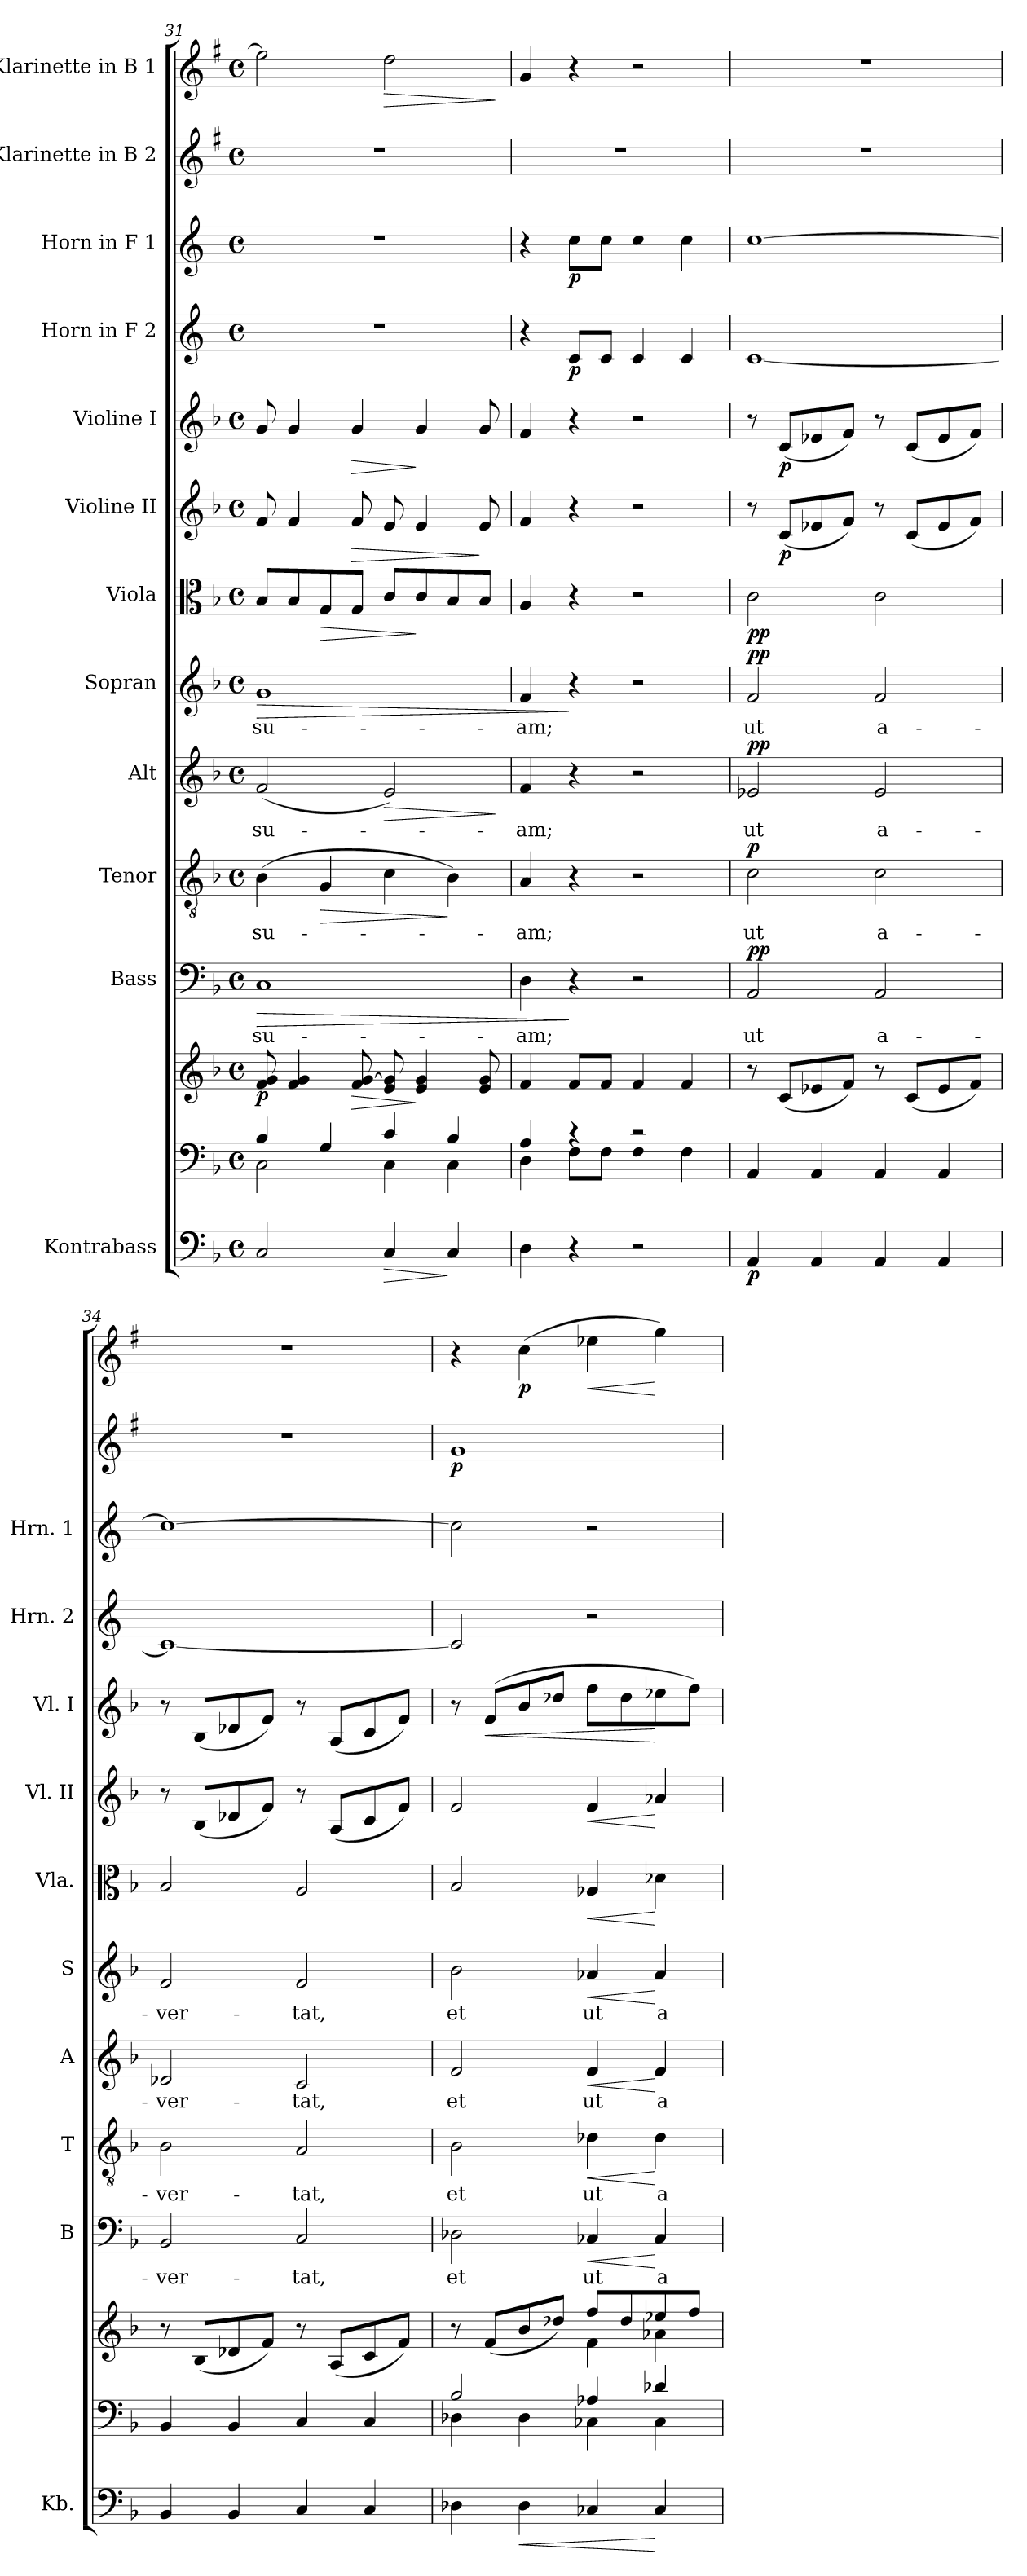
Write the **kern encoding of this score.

**kern	**dynam	**kern	**kern	**dynam	**kern	**text	**dynam	**kern	**text	**dynam	**kern	**text	**dynam	**kern	**text	**dynam	**kern	**dynam	**kern	**dynam	**kern	**dynam	**kern	**dynam	**kern	**dynam	**kern	**dynam	**kern	**dynam
*part13	*part13	*part12	*part12	*part12	*part11	*part11	*part11	*part10	*part10	*part10	*part9	*part9	*part9	*part8	*part8	*part8	*part7	*part7	*part6	*part6	*part5	*part5	*part4	*part4	*part3	*part3	*part2	*part2	*part1	*part1
*staff14	*staff14	*staff13	*staff12	*staff12/13	*staff11	*staff11	*staff11	*staff10	*staff10	*staff10	*staff9	*staff9	*staff9	*staff8	*staff8	*staff8	*staff7	*staff7	*staff6	*staff6	*staff5	*staff5	*staff4	*staff4	*staff3	*staff3	*staff2	*staff2	*staff1	*staff1
*I"Kontrabass	*	*	*	*	*I"Bass	*	*	*I"Tenor	*	*	*I"Alt	*	*	*I"Sopran	*	*	*I"Viola	*	*I"Violine II	*	*I"Violine I	*	*I"Horn in F 2	*	*I"Horn in F 1	*	*I"Klarinette in B 2	*	*I"Klarinette in B 1	*
*I'Kb.	*	*	*	*	*I'B	*	*	*I'T	*	*	*I'A	*	*	*I'S	*	*	*I'Vla.	*	*I'Vl. II	*	*I'Vl. I	*	*I'Hrn. 2	*	*I'Hrn. 1	*	*	*	*	*
*clefF4	*	*clefF4	*clefG2	*	*clefF4	*	*	*clefGv2	*	*	*clefG2	*	*	*clefG2	*	*	*clefC3	*	*clefG2	*	*clefG2	*	*clefG2	*	*clefG2	*	*clefG2	*	*clefG2	*
*ITrd7c12	*	*	*	*	*	*	*	*	*	*	*	*	*	*	*	*	*	*	*	*	*	*	*ITrd4c7	*	*ITrd4c7	*	*ITrd1c2	*	*ITrd1c2	*
*k[b-]	*	*k[b-]	*k[b-]	*	*k[b-]	*	*	*k[b-]	*	*	*k[b-]	*	*	*k[b-]	*	*	*k[b-]	*	*k[b-]	*	*k[b-]	*	*k[b-]	*	*k[b-]	*	*k[b-]	*	*k[b-]	*
*F:	*	*F:	*F:	*	*F:	*	*	*F:	*	*	*F:	*	*	*F:	*	*	*F:	*	*F:	*	*F:	*	*F:	*	*F:	*	*F:	*	*F:	*
*M4/4	*	*M4/4	*M4/4	*	*M4/4	*	*	*M4/4	*	*	*M4/4	*	*	*M4/4	*	*	*M4/4	*	*M4/4	*	*M4/4	*	*M4/4	*	*M4/4	*	*M4/4	*	*M4/4	*
*met(c)	*	*met(c)	*met(c)	*	*met(c)	*	*	*met(c)	*	*	*met(c)	*	*	*met(c)	*	*	*met(c)	*	*met(c)	*	*met(c)	*	*met(c)	*	*met(c)	*	*met(c)	*	*met(c)	*
=31	=31	=31	=31	=31	=31	=31	=31	=31	=31	=31	=31	=31	=31	=31	=31	=31	=31	=31	=31	=31	=31	=31	=31	=31	=31	=31	=31	=31	=31	=31
*	*	*^	*	*	*	*	*	*	*	*	*	*	*	*	*	*	*	*	*	*	*	*	*	*	*	*	*	*	*	*
!	!	!	!	!	!LO:DY:b	!	!LO:LY:b	!LO:HP:b	!	!LO:LY:b	!	!	!LO:LY:b	!	!	!LO:LY:b	!LO:HP:b	!	!	!	!	!	!	!	!	!	!	!	!	!	!
2CC/	.	4B-/	2C\	8f/ 8g/	p	1C	su-	>	(>4B-\	su-	.	(<2f/	su-	.	1g	su-	>	8B-/L	.	8f/	.	8g/	.	1r	.	1r	.	1r	.	2dd\]	.
.	.	.	.	4f/ 4g/	.	.	.	.	.	.	.	.	.	.	.	.	.	8B-/	.	4f/	.	4g/	.	.	.	.	.	.	.	.	.
!	!	!	!	!	!	!	!	!	!	!	!LO:HP:b	!	!	!	!	!	!	!	!LO:HP:b	!	!	!	!	!	!	!	!	!	!	!	!
.	.	4G/	.	.	.	.	.	.	4G/	.	>	.	.	.	.	.	.	8G/	>	.	.	.	.	.	.	.	.	.	.	.	.
!	!	!	!	!	!LO:HP:b	!	!	!	!	!	!	!	!	!	!	!	!	!	!	!	!LO:HP:b	!	!LO:HP:b	!	!	!	!	!	!	!	!
.	.	.	.	8f/ [8g/	>	.	.	.	.	.	.	.	.	.	.	.	.	8G/J	.	8f/	>	4g/	>	.	.	.	.	.	.	.	.
!	!LO:HP:b	!	!	!	!	!	!	!	!	!	!	!	!	!LO:HP:b	!	!	!	!	!	!	!	!	!	!	!	!	!	!	!	!	!LO:HP:b
4CC/	>	4c/	4C\	8e/ 8g/]	.	.	.	.	4c\	.	.	2e/)	.	>	.	.	.	8c/L	.	8e/	.	.	.	.	.	.	.	.	.	2cc\	>
.	.	.	.	4e/ 4g/	]	.	.	.	.	.	.	.	.	.	.	.	.	8c/	]	4e/	.	4g/	]	.	.	.	.	.	.	.	.
4CC/	]	4B-/	4C\	.	.	.	.	.	4B-\)	.	]	.	.	.	.	.	.	8B-/	.	.	.	.	.	.	.	.	.	.	.	.	.
.	.	.	.	8e/ 8g/	.	.	.	.	.	.	.	.	.	.	.	.	.	8B-/J	.	8e/	]	8g/	.	.	.	.	.	.	.	.	.
*	*	*v	*v	*	*	*	*	*	*	*	*	*	*	*	*	*	*	*	*	*	*	*	*	*	*	*	*	*	*	*	*
.	.	.	.	.	.	.	.	.	.	.	.	.	]	.	.	.	.	.	.	.	.	.	.	.	.	.	.	.	.	]
=32	=32	=32	=32	=32	=32	=32	=32	=32	=32	=32	=32	=32	=32	=32	=32	=32	=32	=32	=32	=32	=32	=32	=32	=32	=32	=32	=32	=32	=32	=32
*	*	*^	*	*	*	*	*	*	*	*	*	*	*	*	*	*	*	*	*	*	*	*	*	*	*	*	*	*	*	*
!	!	!	!	!	!	!	!LO:LY:b	!	!	!LO:LY:b	!	!	!LO:LY:b	!	!	!LO:LY:b	!	!	!	!	!	!	!	!	!	!	!	!	!	!	!
4DD\	.	4A/	4D\	4f/	.	4D\	-am;	.	4A/	-am;	.	4f/	-am;	.	4f/	-am;	.	4A/	.	4f/	.	4f/	.	4r	.	4r	.	1r	.	4f/	.
!	!	!	!	!	!	!	!	!	!	!	!	!	!	!	!	!	!	!	!	!	!	!	!	!	!LO:DY:b	!	!LO:DY:b	!	!	!	!
4r	.	4rc	8F\L	8f/L	.	4r	.	]	4r	.	.	4r	.	.	4r	.	]	4r	.	4r	.	4r	.	8F/L	p	8f\L	p	.	.	4r	.
.	.	.	8F\J	8f/J	.	.	.	.	.	.	.	.	.	.	.	.	.	.	.	.	.	.	.	8F/J	.	8f\J	.	.	.	.	.
2r	.	2rc	4F\	4f/	.	2r	.	.	2r	.	.	2r	.	.	2r	.	.	2r	.	2r	.	2r	.	4F/	.	4f\	.	.	.	2r	.
.	.	.	4F\	4f/	.	.	.	.	.	.	.	.	.	.	.	.	.	.	.	.	.	.	.	4F/	.	4f\	.	.	.	.	.
=33	=33	=33	=33	=33	=33	=33	=33	=33	=33	=33	=33	=33	=33	=33	=33	=33	=33	=33	=33	=33	=33	=33	=33	=33	=33	=33	=33	=33	=33	=33	=33
!	!LO:DY:b	!	!	!	!	!	!LO:LY:b	!LO:DY:a	!	!LO:LY:b	!LO:DY:a	!	!LO:LY:b	!LO:DY:a	!	!LO:LY:b	!LO:DY:a	!	!LO:DY:b	!	!	!	!	!	!	!	!	!	!	!	!
*	*	*v	*v	*	*	*	*	*	*	*	*	*	*	*	*	*	*	*	*	*	*	*	*	*	*	*	*	*	*	*	*
4AAA/	p	4AA/	8r	.	2AA/	ut	pp	2c\	ut	p	2e-X/	ut	pp	2f/	ut	pp	2c\	pp	8r	.	8r	.	[1F	.	[1f	.	1r	.	1r	.
!	!	!	!	!	!	!	!	!	!	!	!	!	!	!	!	!	!	!	!	!LO:DY:b	!	!LO:DY:b	!	!	!	!	!	!	!	!
.	.	.	(<8c/L	.	.	.	.	.	.	.	.	.	.	.	.	.	.	.	(<8c/L	p	(<8c/L	p	.	.	.	.	.	.	.	.
4AAA/	.	4AA/	8e-X/	.	.	.	.	.	.	.	.	.	.	.	.	.	.	.	8e-X/	.	8e-X/	.	.	.	.	.	.	.	.	.
.	.	.	8f/J)	.	.	.	.	.	.	.	.	.	.	.	.	.	.	.	8f/J)	.	8f/J)	.	.	.	.	.	.	.	.	.
!	!	!	!	!	!	!LO:LY:b	!	!	!LO:LY:b	!	!	!LO:LY:b	!	!	!LO:LY:b	!	!	!	!	!	!	!	!	!	!	!	!	!	!	!
4AAA/	.	4AA/	8r	.	2AA/	a-	.	2c\	a-	.	2e-/	a-	.	2f/	a-	.	2c\	.	8r	.	8r	.	.	.	.	.	.	.	.	.
.	.	.	(<8c/L	.	.	.	.	.	.	.	.	.	.	.	.	.	.	.	(<8c/L	.	(<8c/L	.	.	.	.	.	.	.	.	.
4AAA/	.	4AA/	8e-/	.	.	.	.	.	.	.	.	.	.	.	.	.	.	.	8e-/	.	8e-/	.	.	.	.	.	.	.	.	.
.	.	.	8f/J)	.	.	.	.	.	.	.	.	.	.	.	.	.	.	.	8f/J)	.	8f/J)	.	.	.	.	.	.	.	.	.
=34	=34	=34	=34	=34	=34	=34	=34	=34	=34	=34	=34	=34	=34	=34	=34	=34	=34	=34	=34	=34	=34	=34	=34	=34	=34	=34	=34	=34	=34	=34
!	!	!	!	!	!	!LO:LY:b	!	!	!LO:LY:b	!	!	!LO:LY:b	!	!	!LO:LY:b	!	!	!	!	!	!	!	!	!	!	!	!	!	!	!
4BBB-/	.	4BB-/	8r	.	2BB-/	-ver-	.	2B-\	-ver-	.	2d-X/	-ver-	.	2f/	-ver-	.	2B-/	.	8r	.	8r	.	1F_	.	1f_	.	1r	.	1r	.
.	.	.	(<8B-/L	.	.	.	.	.	.	.	.	.	.	.	.	.	.	.	(<8B-/L	.	(<8B-/L	.	.	.	.	.	.	.	.	.
4BBB-/	.	4BB-/	8d-X/	.	.	.	.	.	.	.	.	.	.	.	.	.	.	.	8d-X/	.	8d-X/	.	.	.	.	.	.	.	.	.
.	.	.	8f/J)	.	.	.	.	.	.	.	.	.	.	.	.	.	.	.	8f/J)	.	8f/J)	.	.	.	.	.	.	.	.	.
!	!	!	!	!	!	!LO:LY:b	!	!	!LO:LY:b	!	!	!LO:LY:b	!	!	!LO:LY:b	!	!	!	!	!	!	!	!	!	!	!	!	!	!	!
4CC/	.	4C/	8r	.	2C/	-tat,	.	2A/	-tat,	.	2c/	-tat,	.	2f/	-tat,	.	2A/	.	8r	.	8r	.	.	.	.	.	.	.	.	.
.	.	.	(<8A/L	.	.	.	.	.	.	.	.	.	.	.	.	.	.	.	(<8A/L	.	(<8A/L	.	.	.	.	.	.	.	.	.
4CC/	.	4C/	8c/	.	.	.	.	.	.	.	.	.	.	.	.	.	.	.	8c/	.	8c/	.	.	.	.	.	.	.	.	.
.	.	.	8f/J)	.	.	.	.	.	.	.	.	.	.	.	.	.	.	.	8f/J)	.	8f/J)	.	.	.	.	.	.	.	.	.
!!LO:PB:g=z
=35	=35	=35	=35	=35	=35	=35	=35	=35	=35	=35	=35	=35	=35	=35	=35	=35	=35	=35	=35	=35	=35	=35	=35	=35	=35	=35	=35	=35	=35	=35
*	*	*^	*^	*	*	*	*	*	*	*	*	*	*	*	*	*	*	*	*	*	*	*	*	*	*	*	*	*	*	*
!	!	!	!	!	!	!	!	!LO:LY:b	!	!	!LO:LY:b	!	!	!LO:LY:b	!	!	!LO:LY:b	!	!	!	!	!	!	!	!	!	!	!	!	!LO:DY:b	!	!
4DD-X\	.	2B-/	4D-X\	8r	2ryy	.	2D-X\	et	.	2B-\	et	.	2f/	et	.	2b-\	et	.	2B-/	.	2f/	.	8r	.	2F/]	.	2f\]	.	1f	p	4r	.
!	!	!	!	!	!	!	!	!	!	!	!	!	!	!	!	!	!	!	!	!	!	!	!	!LO:HP:b	!	!	!	!	!	!	!	!
.	.	.	.	(<8f/L	.	.	.	.	.	.	.	.	.	.	.	.	.	.	.	.	.	.	(>8f/L	<	.	.	.	.	.	.	.	.
!	!LO:HP:b	!	!	!	!	!	!	!	!	!	!	!	!	!	!	!	!	!	!	!	!	!	!	!	!	!	!	!	!	!	!	!LO:DY:b
4DD-\	<	.	4D-\	8b-/	.	.	.	.	.	.	.	.	.	.	.	.	.	.	.	.	.	.	8b-/	.	.	.	.	.	.	.	(>4b-\	p
.	.	.	.	8dd-X/J)	.	.	.	.	.	.	.	.	.	.	.	.	.	.	.	.	.	.	8dd-X/J	.	.	.	.	.	.	.	.	.
!	!	!	!	!	!	!	!	!LO:LY:b	!LO:HP:b	!	!LO:LY:b	!LO:HP:b	!	!LO:LY:b	!LO:HP:b	!	!LO:LY:b	!LO:HP:b	!	!LO:HP:b	!	!LO:HP:b	!	!	!	!	!	!	!	!	!	!LO:HP:b
4CC-X/	.	4A-X/	4C-X\	8ff/L	4f\	.	4C-X/	ut	<	4d-X\	ut	<	4f/	ut	<	4a-X/	ut	<	4A-X/	<	4f/	<	8ff\L	.	2r	.	2r	.	.	.	4dd-X\	<
.	.	.	.	8dd-/	.	.	.	.	.	.	.	.	.	.	.	.	.	.	.	.	.	.	8dd-\	.	.	.	.	.	.	.	.	.
!	!	!	!	!	!	!	!	!LO:LY:b	!	!	!LO:LY:b	!	!	!LO:LY:b	!	!	!LO:LY:b	!	!	!	!	!	!	!	!	!	!	!	!	!	!	!
4CC-/	[	4d-X/	4C-\	8ee-X/	4a-X\	.	4C-/	a-	[	4d-\	a-	[	4f/	a-	[	4a-/	a-	[	4d-X\	[	4a-X/	[	8ee-X\	[	.	.	.	.	.	.	4ff\)	[
.	.	.	.	8ff/J	.	.	.	.	.	.	.	.	.	.	.	.	.	.	.	.	.	.	8ff\J)	.	.	.	.	.	.	.	.	.
*	*	*v	*v	*	*	*	*	*	*	*	*	*	*	*	*	*	*	*	*	*	*	*	*	*	*	*	*	*	*	*	*	*
*	*	*	*v	*v	*	*	*	*	*	*	*	*	*	*	*	*	*	*	*	*	*	*	*	*	*	*	*	*	*	*	*
=	=	=	=	=	=	=	=	=	=	=	=	=	=	=	=	=	=	=	=	=	=	=	=	=	=	=	=	=	=	=
*-	*-	*-	*-	*-	*-	*-	*-	*-	*-	*-	*-	*-	*-	*-	*-	*-	*-	*-	*-	*-	*-	*-	*-	*-	*-	*-	*-	*-	*-	*-
